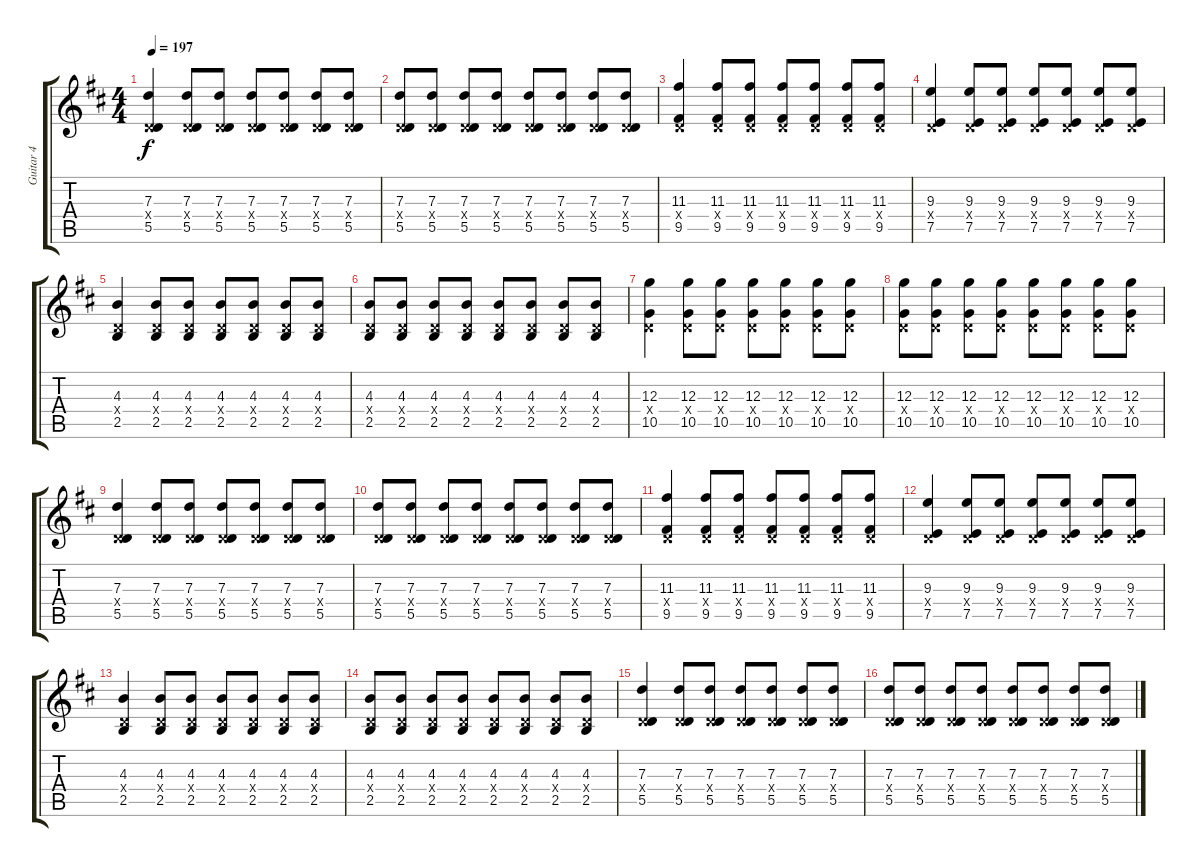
\track ("Guitar 4" "Guitar 4") {instrument distortionguitar}
\staff {score tabs}
\tuning (E4 B3 G3 D3 A2 E2) {hide}
\ts (4 4)
\tempo 197
\clef g2
\ks d
(7.3 0.4{x} 5.5).4{dy f} (7.3 0.4{x} 5.5).8 (7.3 0.4{x} 5.5).8 (7.3 0.4{x} 5.5).8 (7.3 0.4{x} 5.5).8 (7.3 0.4{x} 5.5).8 (7.3 0.4{x} 5.5).8 |
(7.3 0.4{x} 5.5).8 (7.3 0.4{x} 5.5).8 (7.3 0.4{x} 5.5).8 (7.3 0.4{x} 5.5).8 (7.3 0.4{x} 5.5).8 (7.3 0.4{x} 5.5).8 (7.3 0.4{x} 5.5).8 (7.3 0.4{x} 5.5).8 |
(11.3 0.4{x} 9.5).4 (11.3 0.4{x} 9.5).8 (11.3 0.4{x} 9.5).8 (11.3 0.4{x} 9.5).8 (11.3 0.4{x} 9.5).8 (11.3 0.4{x} 9.5).8 (11.3 0.4{x} 9.5).8 |
(9.3 0.4{x} 7.5).4 (9.3 0.4{x} 7.5).8 (9.3 0.4{x} 7.5).8 (9.3 0.4{x} 7.5).8 (9.3 0.4{x} 7.5).8 (9.3 0.4{x} 7.5).8 (9.3 0.4{x} 7.5).8 |
(4.3 0.4{x} 2.5).4 (4.3 0.4{x} 2.5).8 (4.3 0.4{x} 2.5).8 (4.3 0.4{x} 2.5).8 (4.3 0.4{x} 2.5).8 (4.3 0.4{x} 2.5).8 (4.3 0.4{x} 2.5).8 |
(4.3 0.4{x} 2.5).8 (4.3 0.4{x} 2.5).8 (4.3 0.4{x} 2.5).8 (4.3 0.4{x} 2.5).8 (4.3 0.4{x} 2.5).8 (4.3 0.4{x} 2.5).8 (4.3 0.4{x} 2.5).8 (4.3 0.4{x} 2.5).8 |
(12.3 0.4{x} 10.5).4 (12.3 0.4{x} 10.5).8 (12.3 0.4{x} 10.5).8 (12.3 0.4{x} 10.5).8 (12.3 0.4{x} 10.5).8 (12.3 0.4{x} 10.5).8 (12.3 0.4{x} 10.5).8 |
(12.3 0.4{x} 10.5).8 (12.3 0.4{x} 10.5).8 (12.3 0.4{x} 10.5).8 (12.3 0.4{x} 10.5).8 (12.3 0.4{x} 10.5).8 (12.3 0.4{x} 10.5).8 (12.3 0.4{x} 10.5).8 (12.3 0.4{x} 10.5).8 |
(7.3 0.4{x} 5.5).4 (7.3 0.4{x} 5.5).8 (7.3 0.4{x} 5.5).8 (7.3 0.4{x} 5.5).8 (7.3 0.4{x} 5.5).8 (7.3 0.4{x} 5.5).8 (7.3 0.4{x} 5.5).8 |
(7.3 0.4{x} 5.5).8 (7.3 0.4{x} 5.5).8 (7.3 0.4{x} 5.5).8 (7.3 0.4{x} 5.5).8 (7.3 0.4{x} 5.5).8 (7.3 0.4{x} 5.5).8 (7.3 0.4{x} 5.5).8 (7.3 0.4{x} 5.5).8 |
(11.3 0.4{x} 9.5).4 (11.3 0.4{x} 9.5).8 (11.3 0.4{x} 9.5).8 (11.3 0.4{x} 9.5).8 (11.3 0.4{x} 9.5).8 (11.3 0.4{x} 9.5).8 (11.3 0.4{x} 9.5).8 |
(9.3 0.4{x} 7.5).4 (9.3 0.4{x} 7.5).8 (9.3 0.4{x} 7.5).8 (9.3 0.4{x} 7.5).8 (9.3 0.4{x} 7.5).8 (9.3 0.4{x} 7.5).8 (9.3 0.4{x} 7.5).8 |
(4.3 0.4{x} 2.5).4 (4.3 0.4{x} 2.5).8 (4.3 0.4{x} 2.5).8 (4.3 0.4{x} 2.5).8 (4.3 0.4{x} 2.5).8 (4.3 0.4{x} 2.5).8 (4.3 0.4{x} 2.5).8 |
(4.3 0.4{x} 2.5).8 (4.3 0.4{x} 2.5).8 (4.3 0.4{x} 2.5).8 (4.3 0.4{x} 2.5).8 (4.3 0.4{x} 2.5).8 (4.3 0.4{x} 2.5).8 (4.3 0.4{x} 2.5).8 (4.3 0.4{x} 2.5).8 |
(7.3 0.4{x} 5.5).4 (7.3 0.4{x} 5.5).8 (7.3 0.4{x} 5.5).8 (7.3 0.4{x} 5.5).8 (7.3 0.4{x} 5.5).8 (7.3 0.4{x} 5.5).8 (7.3 0.4{x} 5.5).8 |
(7.3 0.4{x} 5.5).8 (7.3 0.4{x} 5.5).8 (7.3 0.4{x} 5.5).8 (7.3 0.4{x} 5.5).8 (7.3 0.4{x} 5.5).8 (7.3 0.4{x} 5.5).8 (7.3 0.4{x} 5.5).8 (7.3 0.4{x} 5.5).8
